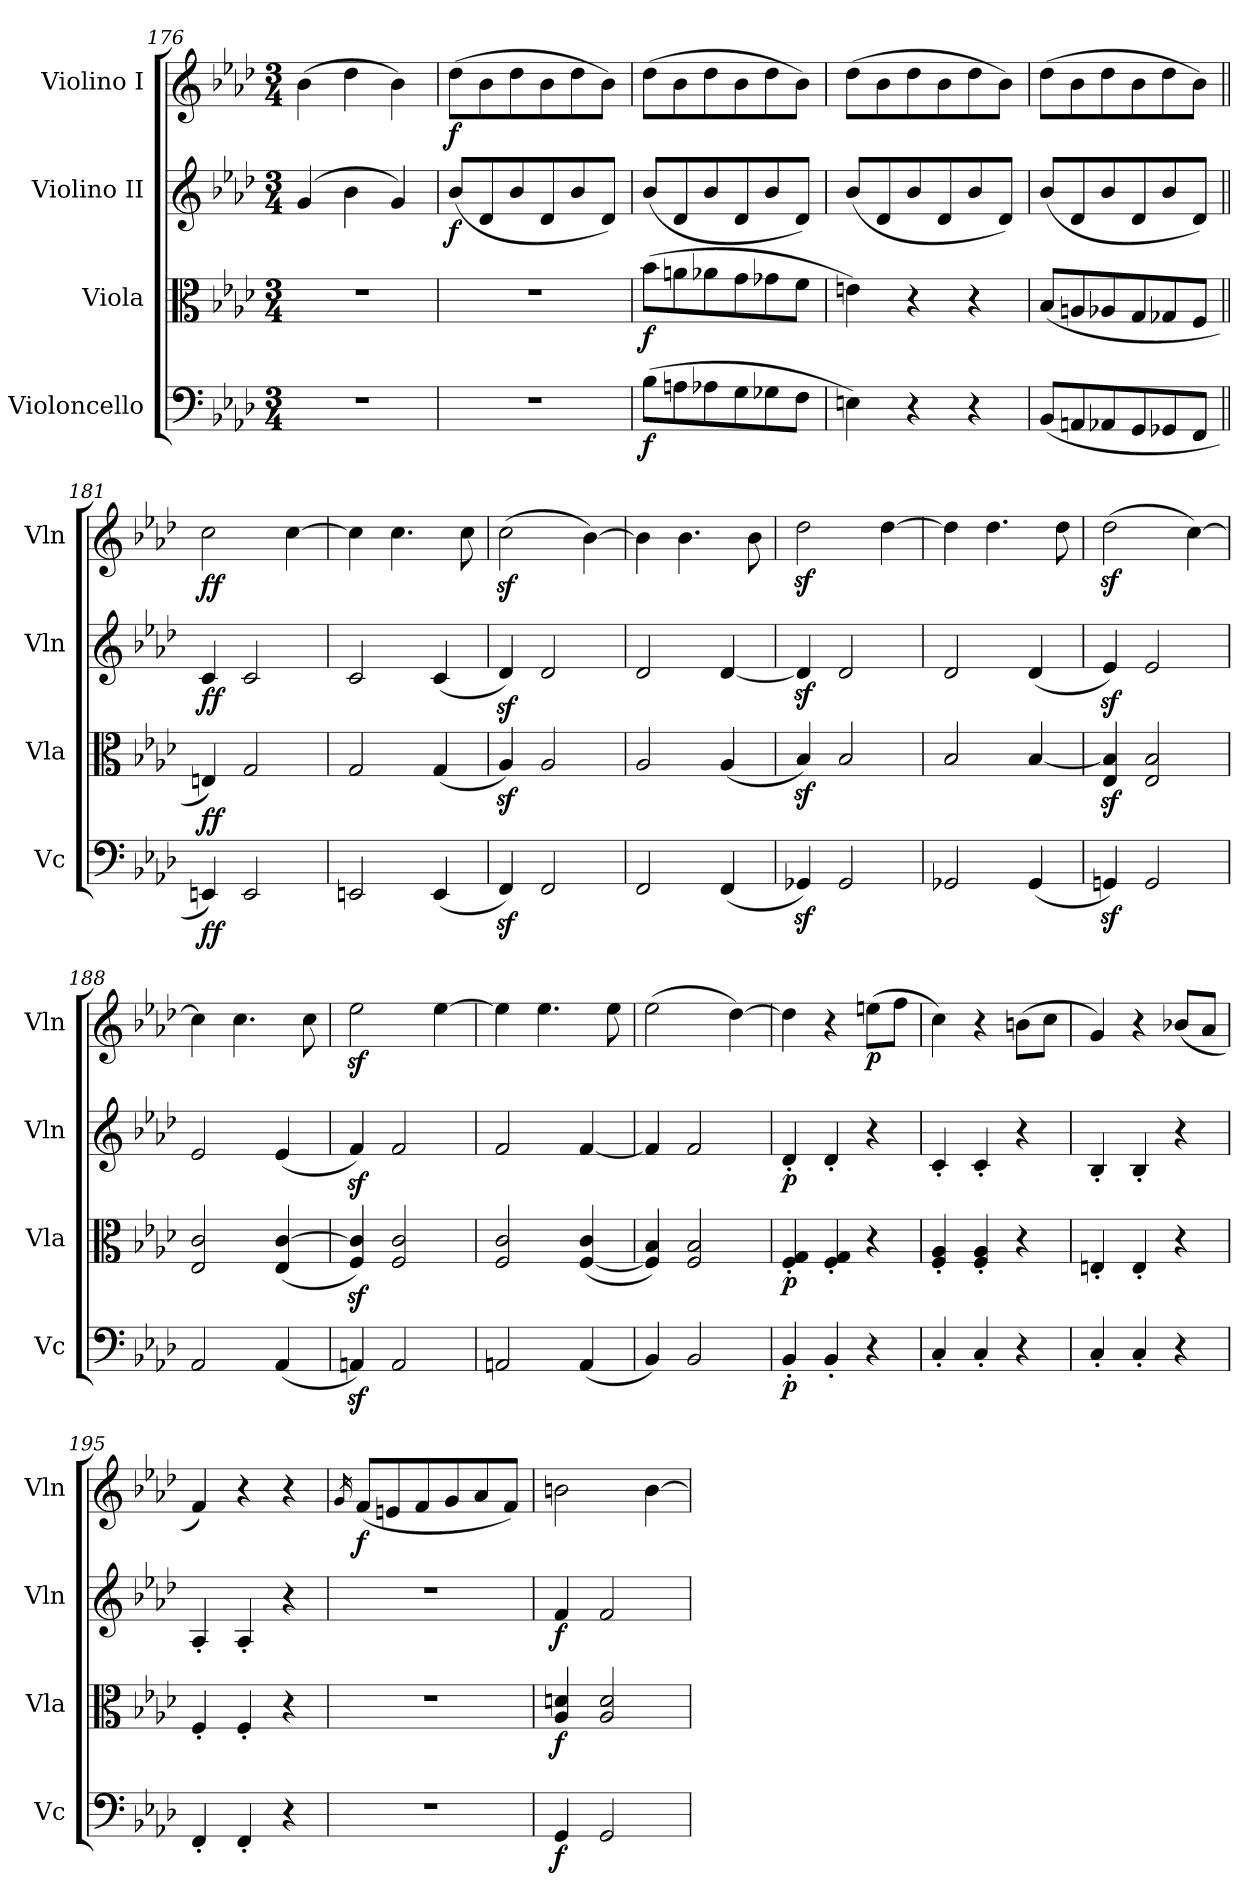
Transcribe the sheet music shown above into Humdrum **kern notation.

**kern	**dynam	**kern	**dynam	**kern	**dynam	**kern	**dynam
*part4	*part4	*part3	*part3	*part2	*part2	*part1	*part1
*staff4	*staff4	*staff3	*staff3	*staff2	*staff2	*staff1	*staff1
*I"Violoncello	*	*I"Viola	*	*I"Violino II	*	*I"Violino I	*
*I'Vc	*	*I'Vla	*	*I'Vln	*	*I'Vln	*
!!LO:PB:g=z
*clefF4	*	*clefC3	*	*clefG2	*	*clefG2	*
*k[b-e-a-d-]	*	*k[b-e-a-d-]	*	*k[b-e-a-d-]	*	*k[b-e-a-d-]	*
*M3/4	*	*M3/4	*	*M3/4	*	*M3/4	*
=176	=176	=176	=176	=176	=176	=176	=176
2.r	.	2.r	.	(4g/	.	(4b-\	.
.	.	.	.	4b-\	.	4dd-\	.
.	.	.	.	4g/)	.	4b-\)	.
=177	=177	=177	=177	=177	=177	=177	=177
!	!	!	!	!	!LO:DY:b	!	!LO:DY:b
2.r	.	2.r	.	(8b-/L	f	(8dd-\L	f
.	.	.	.	8d-/	.	8b-\	.
.	.	.	.	8b-/	.	8dd-\	.
.	.	.	.	8d-/	.	8b-\	.
.	.	.	.	8b-/	.	8dd-\	.
.	.	.	.	8d-/J)	.	8b-\J)	.
=178	=178	=178	=178	=178	=178	=178	=178
!	!LO:DY:b	!	!LO:DY:b	!	!	!	!
(8B-\L	f	(8b-\L	f	(8b-/L	.	(8dd-\L	.
8An\	.	8an\	.	8d-/	.	8b-\	.
8A-X\	.	8a-X\	.	8b-/	.	8dd-\	.
8G\	.	8g\	.	8d-/	.	8b-\	.
8G-X\	.	8g-X\	.	8b-/	.	8dd-\	.
8F\J	.	8f\J	.	8d-/J)	.	8b-\J)	.
=179	=179	=179	=179	=179	=179	=179	=179
4En\)	.	4en\)	.	(8b-/L	.	(8dd-\L	.
.	.	.	.	8d-/	.	8b-\	.
4r	.	4r	.	8b-/	.	8dd-\	.
.	.	.	.	8d-/	.	8b-\	.
4r	.	4r	.	8b-/	.	8dd-\	.
.	.	.	.	8d-/J)	.	8b-\J)	.
=180	=180	=180	=180	=180	=180	=180	=180
(8BB-/L	.	(8B-/L	.	(8b-/L	.	(8dd-\L	.
8AAn/	.	8An/	.	8d-/	.	8b-\	.
8AA-X/	.	8A-X/	.	8b-/	.	8dd-\	.
8GG/	.	8G/	.	8d-/	.	8b-\	.
8GG-X/	.	8G-X/	.	8b-/	.	8dd-\	.
8FF/J	.	8F/J	.	8d-/J)	.	8b-\J)	.
=181||	=181||	=181||	=181||	=181||	=181||	=181||	=181||
!	!LO:DY:b	!	!LO:DY:b	!	!LO:DY:b	!	!LO:DY:b
4EEn/)	ff	4En/)	ff	4c/	ff	2cc\	ff
2EE/	.	2G/	.	2c/	.	.	.
.	.	.	.	.	.	[4cc\	.
=182	=182	=182	=182	=182	=182	=182	=182
2EEn/	.	2G/	.	2c/	.	4cc\]	.
.	.	.	.	.	.	4.cc\	.
(4EE/	.	(4G/	.	(4c/	.	.	.
.	.	.	.	.	.	8cc\	.
=183	=183	=183	=183	=183	=183	=183	=183
4FFz</)	.	4A-z</)	.	4d-z</)	.	(2ccz<\	.
2FF/	.	2A-/	.	2d-/	.	.	.
.	.	.	.	.	.	[4b-\)	.
!!LO:LB:g=z
=184	=184	=184	=184	=184	=184	=184	=184
2FF/	.	2A-/	.	2d-/	.	4b-\]	.
.	.	.	.	.	.	4.b-\	.
(4FF/	.	(4A-/	.	[4d-/	.	.	.
.	.	.	.	.	.	8b-\	.
=185	=185	=185	=185	=185	=185	=185	=185
4GG-Xz</)	.	4B-z</)	.	4d-z</]	.	2dd-z<\	.
2GG-/	.	2B-/	.	2d-/	.	.	.
.	.	.	.	.	.	[4dd-\	.
=186	=186	=186	=186	=186	=186	=186	=186
2GG-X/	.	2B-/	.	2d-/	.	4dd-\]	.
.	.	.	.	.	.	4.dd-\	.
(4GG-/	.	[4B-/	.	(4d-/	.	.	.
.	.	.	.	.	.	8dd-\	.
=187	=187	=187	=187	=187	=187	=187	=187
4GGnz</)	.	4E-/z< 4B-/]z<	.	4e-z</)	.	(2dd-z<\	.
2GG/	.	2E-/ 2B-/	.	2e-/	.	.	.
.	.	.	.	.	.	[4cc\)	.
=188	=188	=188	=188	=188	=188	=188	=188
2AA-/	.	2E-/ 2c/	.	2e-/	.	4cc\]	.
.	.	.	.	.	.	4.cc\	.
(4AA-/	.	(4E-/ [4c/	.	(4e-/	.	.	.
.	.	.	.	.	.	8cc\	.
=189	=189	=189	=189	=189	=189	=189	=189
4AAnz</)	.	4F/z< 4c/]z<)	.	4fz</)	.	2ee-z<\	.
2AA/	.	2F/ 2c/	.	2f/	.	.	.
.	.	.	.	.	.	[4ee-\	.
=190	=190	=190	=190	=190	=190	=190	=190
2AAn/	.	2F/ 2c/	.	2f/	.	4ee-\]	.
.	.	.	.	.	.	4.ee-\	.
(4AA/	.	([4F/ 4c/	.	[4f/	.	.	.
.	.	.	.	.	.	8ee-\	.
=191	=191	=191	=191	=191	=191	=191	=191
4BB-/)	.	4F/] 4B-/)	.	4f/]	.	(2ee-\	.
2BB-/	.	2F/ 2B-/	.	2f/	.	.	.
.	.	.	.	.	.	[4dd-\)	.
=192	=192	=192	=192	=192	=192	=192	=192
!	!LO:DY:b	!	!LO:DY:b	!	!LO:DY:b	!	!
4BB-'/	p	4F/' 4G/'	p	4d-'/	p	4dd-\]	.
4BB-'/	.	4F/' 4G/'	.	4d-'/	.	4r	.
!	!	!	!	!	!	!	!LO:DY:b
4r	.	4r	.	4r	.	(8een\L	p
.	.	.	.	.	.	8ff\J	.
=193	=193	=193	=193	=193	=193	=193	=193
4C'/	.	4F/' 4A-/'	.	4c'/	.	4cc\)	.
4C'/	.	4F/' 4A-/'	.	4c'/	.	4r	.
4r	.	4r	.	4r	.	(8bn\L	.
.	.	.	.	.	.	8cc\J	.
!!LO:LB:g=z
=194	=194	=194	=194	=194	=194	=194	=194
4C'/	.	4En'/	.	4B-'/	.	4g/)	.
4C'/	.	4E'/	.	4B-'/	.	4r	.
4r	.	4r	.	4r	.	(8b-X/L	.
.	.	.	.	.	.	8a-/J	.
=195	=195	=195	=195	=195	=195	=195	=195
4FF'/	.	4F'/	.	4A-'/	.	4f/)	.
4FF'/	.	4F'/	.	4A-'/	.	4r	.
4r	.	4r	.	4r	.	4r	.
=196	=196	=196	=196	=196	=196	=196	=196
.	.	.	.	.	.	16qg/	.
!	!	!	!	!	!	!	!LO:DY:b
2.r	.	2.r	.	2.r	.	(8f/L	f
.	.	.	.	.	.	8en/	.
.	.	.	.	.	.	8f/	.
.	.	.	.	.	.	8g/	.
.	.	.	.	.	.	8a-/	.
.	.	.	.	.	.	8f/J)	.
=197	=197	=197	=197	=197	=197	=197	=197
!	!LO:DY:b	!	!LO:DY:b	!	!LO:DY:b	!	!
4GG/	f	4A-/ 4dn/	f	4f/	f	2bn\	.
2GG/	.	2A-/ 2d/	.	2f/	.	.	.
.	.	.	.	.	.	[4b\	.
=	=	=	=	=	=	=	=
*-	*-	*-	*-	*-	*-	*-	*-
